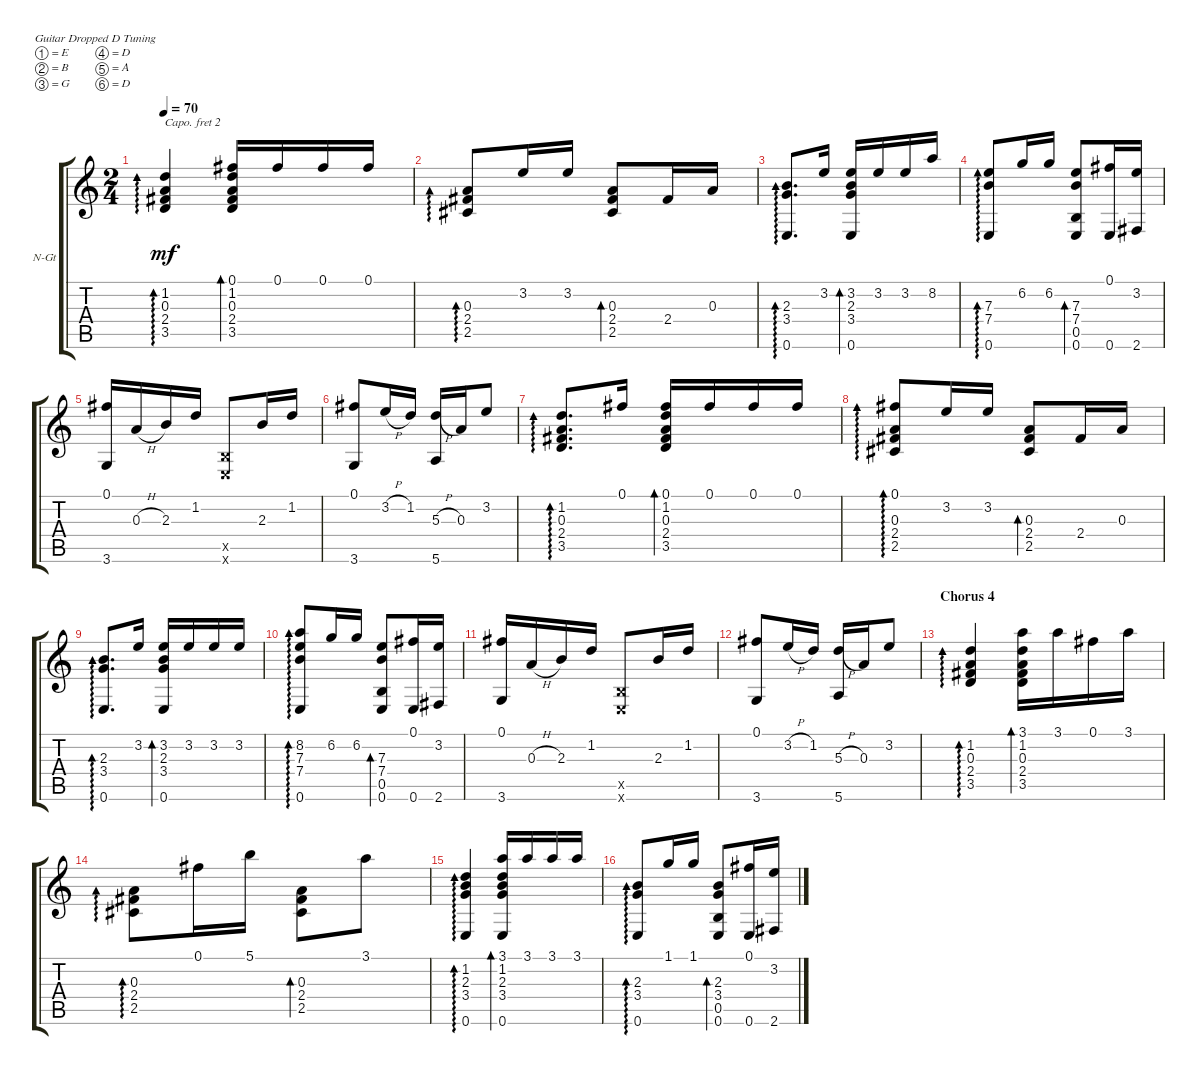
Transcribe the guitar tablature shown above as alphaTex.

\defaultSystemsLayout 4
\bracketExtendMode groupsimilarinstruments
\firstSystemTrackNameOrientation horizontal
\otherSystemsTrackNameOrientation horizontal
\track ("Nylon Guitar" "N-Gt") {instrument acousticguitarnylon}
\staff {score tabs}
\capo 2
\tuning (E4 B3 G3 D3 A2 D2)
\ts (2 4)
\tempo 70
\clef g2
\scale
0.226611
\ks c
(1.2 0.3 2.4 3.5).4{ad 0 dy mf} (0.1 1.2 0.3 2.4 3.5).16{bd 35} 0.1.16 0.1.16 0.1.16 |
\scale
0.257796 (2.5 2.4 0.3).8{ad 0} 3.2.16 3.2.16 (2.5 2.4 0.3).8{bd 34} 2.4.16 0.3.16 |
\scale
0.257796 (0.6 3.4 2.3).8{d ad 0} 3.2.16 (0.6 3.4 2.3 3.2).16{bd 33} 3.2.16 3.2.16 8.2.16 |
\scale
0.257796 (0.6 7.4 7.3).8{ad 0} 6.2.16 6.2.16 (0.6 0.5 7.4 7.3).8{bd 33} (0.1 0.6).16 (2.6 3.2).16 |
\scale
0.25813 (3.6 0.1).16 0.3{h}.16 2.3.16 1.2.16 (0.6{x} 0.5{x}).8 2.3.16 1.2.16 |
\scale
0.239837 (3.6 0.1).8 3.2{h}.16 1.2.16 (5.6 5.3{h}).16 0.3.16 3.2.8 |
\scale
0.25 (3.5 2.4 0.3 1.2).8{d ad 0} 0.1.16 (0.1 1.2 0.3 2.4 3.5).16{bd 33} 0.1.16 0.1.16 0.1.16 |
\scale
0.252033 (2.5 2.4 0.3 0.1).8{ad 0} 3.2.16 3.2.16 (2.5 2.4 0.3).8{bd 32} 2.4.16 0.3.16 |
\scale
0.251521 (0.6 3.4 2.3).8{d ad 0} 3.2.16 (3.2 2.3 3.4 0.6).16{bd 31} 3.2.16 3.2.16 3.2.16 |
\scale
0.251521 (0.6 7.4 7.3 8.2).8{ad 0} 6.2.16 6.2.16 (0.5 0.6 7.4 7.3).8{bd 30} (0.6 0.1).16 (3.2 2.6).16 |
\scale
0.257606 (3.6 0.1).16 0.3{h}.16 2.3.16 1.2.16 (0.5{x} 0.6{x}).8 2.3.16 1.2.16 |
\scale
0.239351 (0.1 3.6).8 3.2{h}.16 1.2.16 (5.6 5.3{h}).16 0.3.16 3.2.8 |
\section ("" "Chorus 4")
\scale
0.239035 (1.2 0.3 2.4 3.5).4{ad 0} (3.1 1.2 0.3 2.4 3.5).16{bd 35} 3.1.16 0.1.16 3.1.16 |
\scale
0.25 (2.5 2.4 0.3).8{ad 0} 0.1.16 5.1.16 (2.5 2.4 0.3).8{bd 34} 3.1.8 |
\scale
0.239035 (0.6 3.4 2.3 1.2).4{ad 0} (0.6 3.4 2.3 1.2 3.1).16{bd 33} 3.1.16 3.1.16 3.1.16 |
\scale
0.27193 (0.6 3.4 2.3).8{ad 0} 1.1.16 1.1.16 (0.6 0.5 3.4 2.3).8{bd 33} (0.1 0.6).16 (2.6 3.2).16
